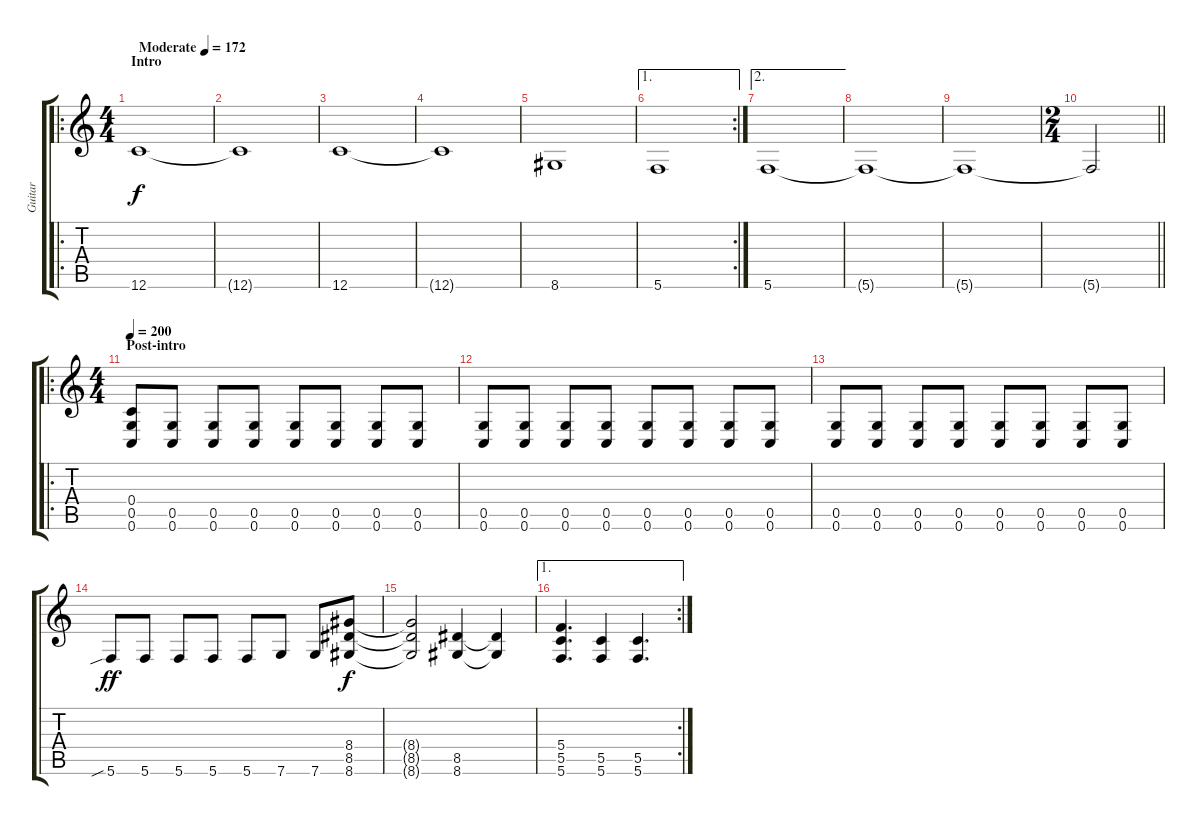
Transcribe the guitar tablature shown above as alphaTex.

\track ("Guitar" "Guitar") {instrument distortionguitar}
\staff {score tabs}
\tuning (D4 A3 F3 C3 G2 C2) {hide}
\ro
\ts (4 4)
\section ("" "Intro")
\tempo (172 "Moderate")
\clef g2
\ks c
12.6.1{dy f volume 6 instrument overdrivenguitar} |
12.6{t}.1 |
12.6.1 |
12.6{t}.1 |
8.6.1 |
\ae 1
\rc 2
5.6.1 |
\ae 2
5.6.1{volume 1} |
5.6{t}.1 |
5.6{t}.1 |
\ts (2 4)
\barLineRight lightlight
5.6{t}.2 |
\ro
\ts (4 4)
\section ("" "Post-intro")
\tempo 205
\tempo 200
(0.4 0.5 0.6).8{volume 14 instrument distortionguitar} (0.5 0.6).8 (0.5 0.6).8 (0.5 0.6).8 (0.5 0.6).8 (0.5 0.6).8 (0.5 0.6).8 (0.5 0.6).8 |
(0.5 0.6).8 (0.5 0.6).8 (0.5 0.6).8 (0.5 0.6).8 (0.5 0.6).8 (0.5 0.6).8 (0.5 0.6).8 (0.5 0.6).8 |
(0.5 0.6).8 (0.5 0.6).8 (0.5 0.6).8 (0.5 0.6).8 (0.5 0.6).8 (0.5 0.6).8 (0.5 0.6).8 (0.5 0.6).8 |
5.6{sib}.8{dy ff} 5.6.8 5.6.8 5.6.8 5.6.8 7.6.8 7.6.8 (8.4 8.5 8.6).8{dy f} |
(8.4{t} 8.5{t} 8.6{t}).2 (8.5 8.6).4 (8.5{t} 8.6{t}).4 |
\ae 1
\rc 2
(5.4 5.5 5.6).4{d} (5.5 5.6).4 (5.5 5.6).4{d}
